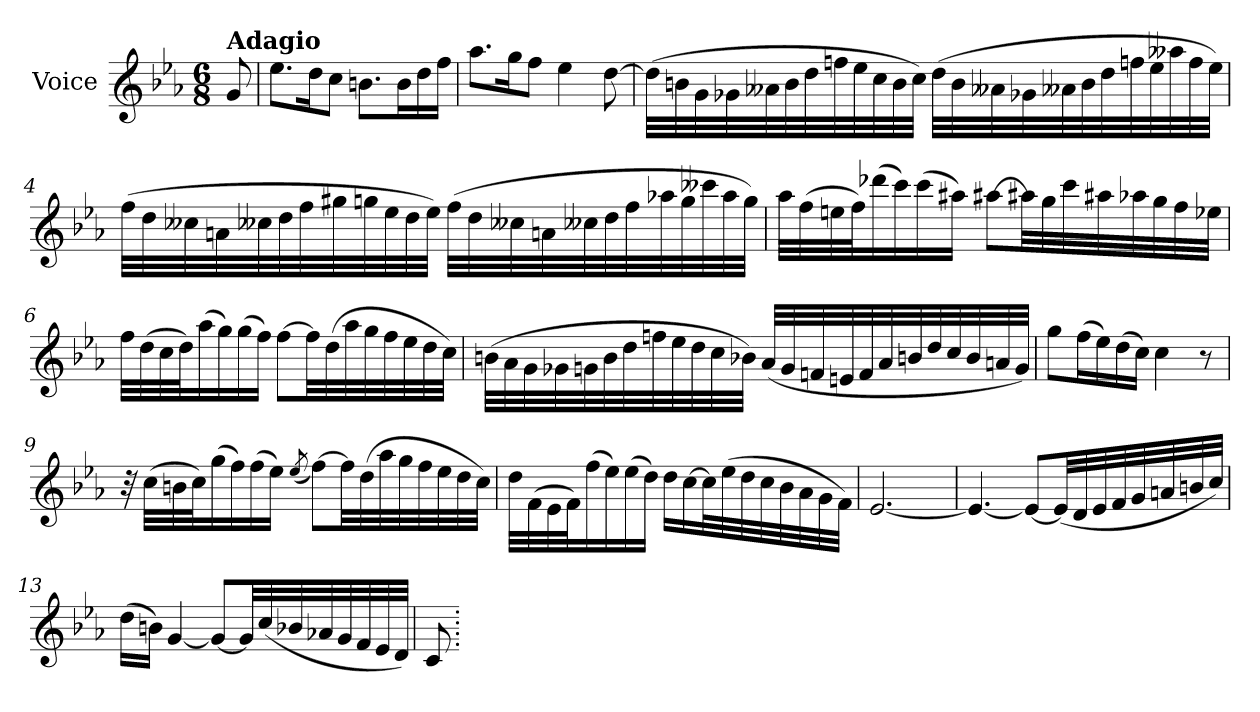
**kern
*part1
*staff1
*I"Voice
*I'V
*clefG2
*k[b-e-a-]
*M6/8
=
!LO:TX:a:B:t=Adagio
8g/
=1
8.ee-\L
16dd\K
8cc\J
8.bn\L
16b\L
16dd\
16ff\JJ
=2
8.aa-\L
16gg\K
8ff\J
4ee-\
[8dd\
!!LO:LB:g=z
=3
(>32dd\LLL]
32bn\
32g\
32g-Xi\
32a--Xi\
32b\
32dd\
32ffn\
32ee-\
32cc\
32b\
32cc\JJJ)
(>32dd\LLL
32b\
32a--Xi\
32g-Xi\
32a--Xi\
32b\
32dd\
32ffn\
32ee-\
32aa--Xi\
32ff\
32ee-\JJJ)
!!LO:LB:g=z
=4
(>32ff\LLL
32dd\
32cc--Xi\
32an\
32cc--Xi\
32dd\
32ff\
32gg#Xi\
32gg\
32ee-\
32dd\
32ee-\JJJ)
(>32ff\LLL
32dd\
32cc--Xi\
32an\
32cc--Xi\
32dd\
32ff\
32aa-X\
32gg\
32ccc--Xi\
32aa-\
32gg\JJJ)
!!LO:LB:g=z
=5
32aa-\LLL
(>32ff\
32een\
32ff\J)
(>16ddd-X\
16ccc\)
(>16ccc\
16aa#Xi\JJ)
[8aa#Xi\L
32aa#Xi\LL]
32gg\
32ccc\
32aa#Xi\
32aa-\
32gg\
32ff\
32ee-X\JJJ
!!LO:LB:g=z
=6
32ff\LLL
(>32dd\
32cc\
32dd\J)
(>16aa-\
16gg\)
(>16gg\
16ff\JJ)
[8ff\L
32ff\LL]
(>32dd\
32aa-\
32gg\
32ff\
32ee-\
32dd\
32cc\JJJ)
!!LO:LB:g=z
=7
(>32bn\LLL
32a-\
32g\
32g-Xi\
32g\
32b\
32dd\
32ffn\
32ee-\
32dd\
32cc\
32b-X\JJJ)
(<32a-/LLL
32g/
32fn/
32en/
32f/
32a-/
32bn/
32dd/
32cc/
32b/
32an/
32g/JJJ)
!!LO:LB:g=z
=8
8gg\L
(>16ff\L
16ee-\)
(>16dd\
16cc\JJ)
4cc\
8r
=9
32r
(>32cc\LLL
32bn\
32cc\J)
(>16gg\
16ff\)
(>16ff\
16ee-\JJ)
(<8qee-/
[8ff\L)
32ff\LL]
(>32dd\
32aa-\
32gg\
32ff\
32ee-\
32dd\
32cc\JJJ)
!!LO:LB:g=z
=10
32dd\LLL
(>32f\
32e-\
32f\J)
(>16ff\
16ee-\)
(>16ee-\
16dd\JJ)
16dd\LL
[16cc\
32cc\L]
(>32ee-\
32dd\
32cc\
32b-\
32a-\
32g\
32f\JJJ)
!!LO:LB:g=z
=11
[2.e-/
=12
4.e-/_
8e-/L_
(<32e-/LL]
32d/
32e-/
32f/
32g/
32an/
32bn/
32cc/JJJ)
=13
(>16dd\LL
16bn\JJ)
[4g/
8g/L_
32g/LL]
(<32cc/
32b-X/
32a-X/
32g/
32f/
32e-/
32d/JJJ)
=14
8c/
=.
*-
